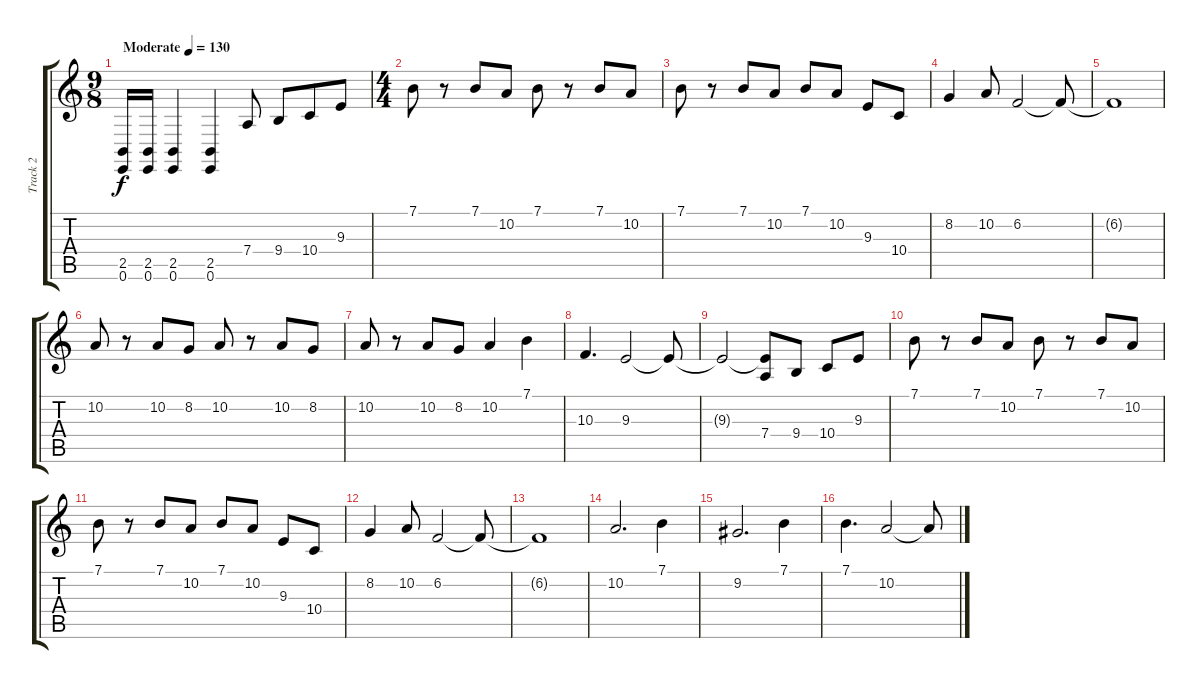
\track ("Track 2" "Track 2") {instrument lead2sawtooth}
\staff {score tabs}
\tuning (E4 B3 G3 D3 A2 E2) {hide}
\ts (9 8)
\tempo (130 "Moderate")
\clef g2
\ks c
(2.5 0.6).16{dy f instrument lead2sawtooth} (2.5 0.6).16 (2.5 0.6).4 (2.5 0.6).4 7.4.8 9.4.8 10.4.8 9.3.8 |
\ts (4 4)
7.1.8 r.8 7.1.8 10.2.8 7.1.8 r.8 7.1.8 10.2.8 |
7.1.8 r.8 7.1.8 10.2.8 7.1.8 10.2.8 9.3.8 10.4.8 |
8.2.4 10.2.8 6.2.2 6.2{t}.8 |
6.2{t}.1 |
10.2.8 r.8 10.2.8 8.2.8 10.2.8 r.8 10.2.8 8.2.8 |
10.2.8 r.8 10.2.8 8.2.8 10.2.4 7.1.4 |
10.3.4{d} 9.3.2 9.3{t}.8 |
9.3{t}.2 (9.3{t} 7.4).8 9.4.8 10.4.8 9.3.8 |
7.1.8 r.8 7.1.8 10.2.8 7.1.8 r.8 7.1.8 10.2.8 |
7.1.8 r.8 7.1.8 10.2.8 7.1.8 10.2.8 9.3.8 10.4.8 |
8.2.4 10.2.8 6.2.2 6.2{t}.8 |
6.2{t}.1 |
10.2.2{d} 7.1.4 |
9.2.2{d} 7.1.4 |
7.1.4{d} 10.2.2 10.2{t}.8
